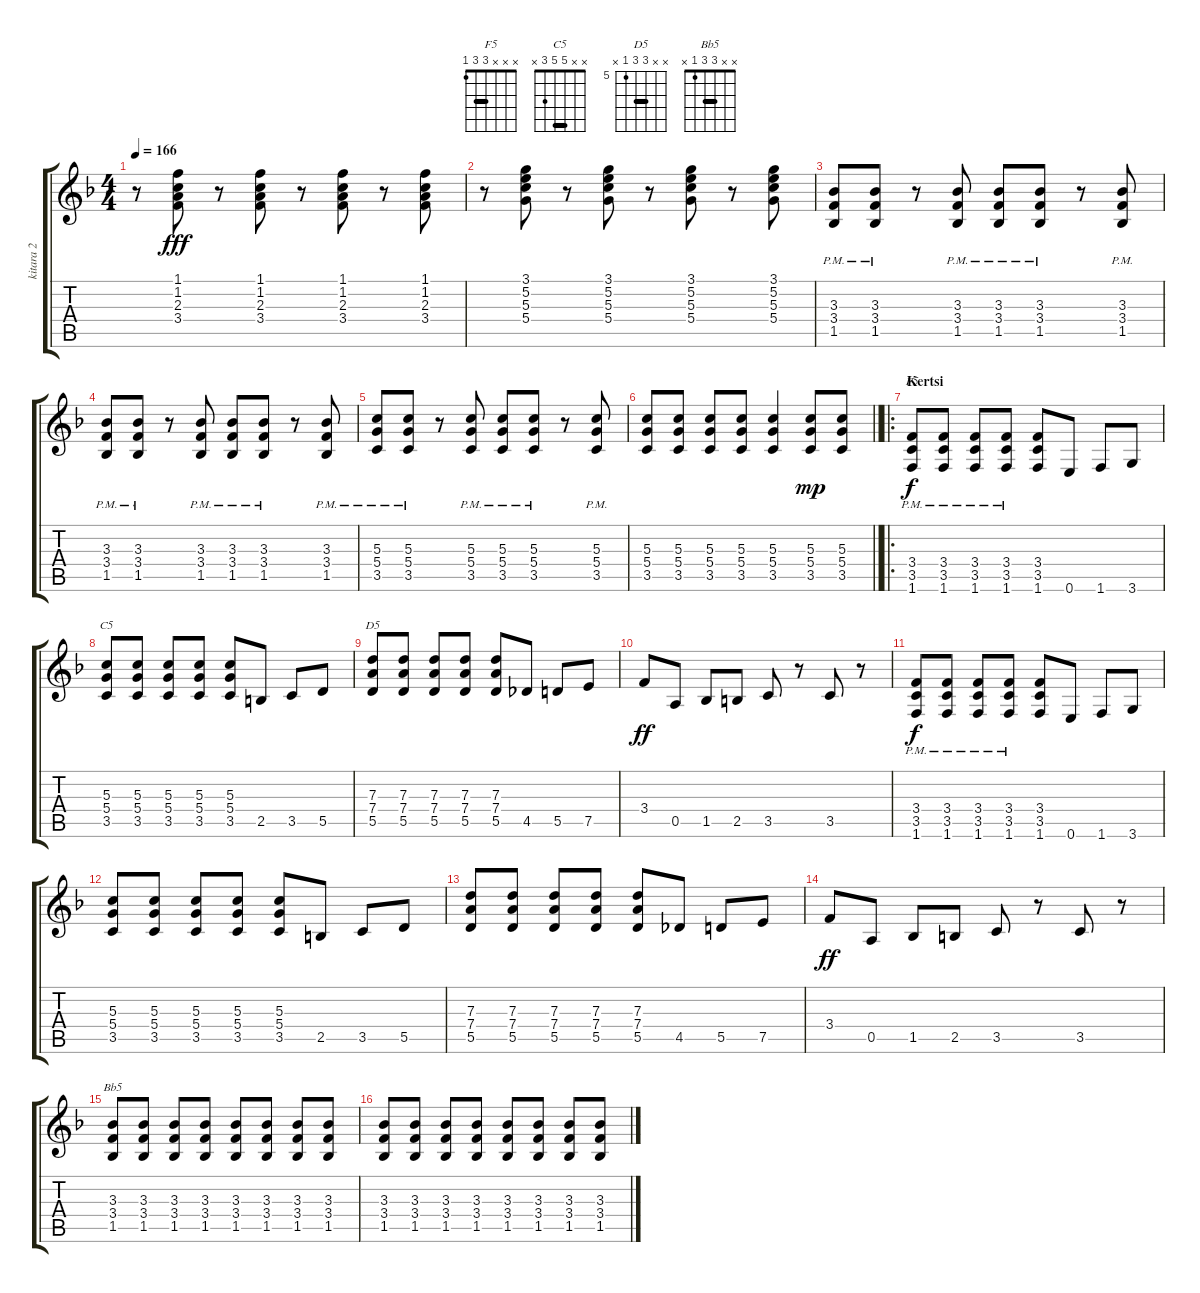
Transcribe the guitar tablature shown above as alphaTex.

\track ("kitara 2" "kitara 2") {instrument overdrivenguitar}
\staff {score tabs}
\tuning (E4 B3 G3 D3 A2 E2) {hide}
\chord ("F5" x x x 3 3 1) {barre 3}
\chord ("C5" x x 5 5 3 x) {barre 5}
\chord ("D5" x x 7 7 5 x) {firstfret 5 barre 7}
\chord ("Bb5" x x 3 3 1 x) {barre 3}
\ts (4 4)
\tempo 166
\clef g2
\ks f
r.8{dy fff} (1.1 1.2 2.3 3.4).8 r.8 (1.1 1.2 2.3 3.4).8 r.8 (1.1 1.2 2.3 3.4).8 r.8 (1.1 1.2 2.3 3.4).8 |
r.8 (3.1 5.2 5.3 5.4).8 r.8 (3.1 5.2 5.3 5.4).8 r.8 (3.1 5.2 5.3 5.4).8 r.8 (3.1 5.2 5.3 5.4).8 |
(3.3{pm} 3.4{pm} 1.5{pm}).8{instrument distortionguitar} (3.3{pm} 3.4{pm} 1.5{pm}).8 r.8 (3.3{pm} 3.4{pm} 1.5{pm}).8 (3.3{pm} 3.4{pm} 1.5{pm}).8 (3.3{pm} 3.4{pm} 1.5{pm}).8 r.8 (3.3{pm} 3.4{pm} 1.5{pm}).8 |
(3.3{pm} 3.4{pm} 1.5{pm}).8 (3.3{pm} 3.4{pm} 1.5{pm}).8 r.8 (3.3{pm} 3.4{pm} 1.5{pm}).8 (3.3{pm} 3.4{pm} 1.5{pm}).8 (3.3{pm} 3.4{pm} 1.5{pm}).8 r.8 (3.3{pm} 3.4{pm} 1.5{pm}).8 |
(5.3{pm} 5.4{pm} 3.5{pm}).8 (5.3{pm} 5.4{pm} 3.5{pm}).8 r.8 (5.3{pm} 5.4{pm} 3.5{pm}).8 (5.3{pm} 5.4{pm} 3.5{pm}).8 (5.3{pm} 5.4{pm} 3.5{pm}).8 r.8 (5.3{pm} 5.4{pm} 3.5{pm}).8 |
\barLineRight lightlight
(5.3 5.4 3.5).8 (5.3 5.4 3.5).8 (5.3 5.4 3.5).8 (5.3 5.4 3.5).8 (5.3 5.4 3.5).4 (5.3 5.4 3.5).8{dy mp} (5.3 5.4 3.5).8 |
\ro
\section ("" "Kertsi")
(3.4{pm} 3.5{pm} 1.6{pm}).8{ch "F5" dy f} (3.4{pm} 3.5{pm} 1.6{pm}).8 (3.4{pm} 3.5{pm} 1.6{pm}).8 (3.4{pm} 3.5{pm} 1.6{pm}).8 (3.4 3.5 1.6).8 0.6.8 1.6.8 3.6.8 |
(5.3 5.4 3.5).8{ch "C5"} (5.3 5.4 3.5).8 (5.3 5.4 3.5).8 (5.3 5.4 3.5).8 (5.3 5.4 3.5).8 2.5.8 3.5.8 5.5.8 |
(7.3 7.4 5.5).8{ch "D5"} (7.3 7.4 5.5).8 (7.3 7.4 5.5).8 (7.3 7.4 5.5).8 (7.3 7.4 5.5).8 4.5.8 5.5.8 7.5.8 |
3.4.8{dy ff} 0.5.8 1.5.8 2.5.8 3.5.8 r.8 3.5.8 r.8 |
(3.4{pm} 3.5{pm} 1.6{pm}).8{dy f} (3.4{pm} 3.5{pm} 1.6{pm}).8 (3.4{pm} 3.5{pm} 1.6{pm}).8 (3.4{pm} 3.5{pm} 1.6{pm}).8 (3.4 3.5 1.6).8 0.6.8 1.6.8 3.6.8 |
(5.3 5.4 3.5).8 (5.3 5.4 3.5).8 (5.3 5.4 3.5).8 (5.3 5.4 3.5).8 (5.3 5.4 3.5).8 2.5.8 3.5.8 5.5.8 |
(7.3 7.4 5.5).8 (7.3 7.4 5.5).8 (7.3 7.4 5.5).8 (7.3 7.4 5.5).8 (7.3 7.4 5.5).8 4.5.8 5.5.8 7.5.8 |
3.4.8{dy ff} 0.5.8 1.5.8 2.5.8 3.5.8 r.8 3.5.8 r.8 |
(3.3 3.4 1.5).8{ch "Bb5"} (3.3 3.4 1.5).8 (3.3 3.4 1.5).8 (3.3 3.4 1.5).8 (3.3 3.4 1.5).8 (3.3 3.4 1.5).8 (3.3 3.4 1.5).8 (3.3 3.4 1.5).8 |
(3.3 3.4 1.5).8 (3.3 3.4 1.5).8 (3.3 3.4 1.5).8 (3.3 3.4 1.5).8 (3.3 3.4 1.5).8 (3.3 3.4 1.5).8 (3.3 3.4 1.5).8 (3.3 3.4 1.5).8
